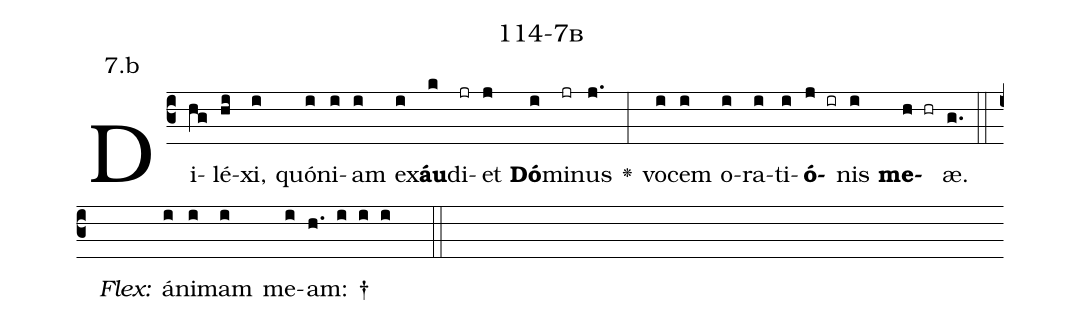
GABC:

name: 114-7b;
annotation: 7.b;
%%
(c3)Di(hg)lé(hi)xi,(i) quón(i)i(i)am(i) ex(i)<b>áu</b>(k)di(jr)et(j) <b>Dó</b>(i)mi(jr)nus(j.) <v>\greheightstar</v>(:) vo(i)cem(i) o(i)ra(i)ti(i)<b>ó</b>(j ir)nis(i) <b>me</b>(h hr)æ.(g.) (::)
<i>Flex:</i>()  á(i)ni(i)mam(i) me(i)am: †(h. i i i  ::)

%E(i) u(i) o(j) u(i) a(h) e.(g.) (::)
